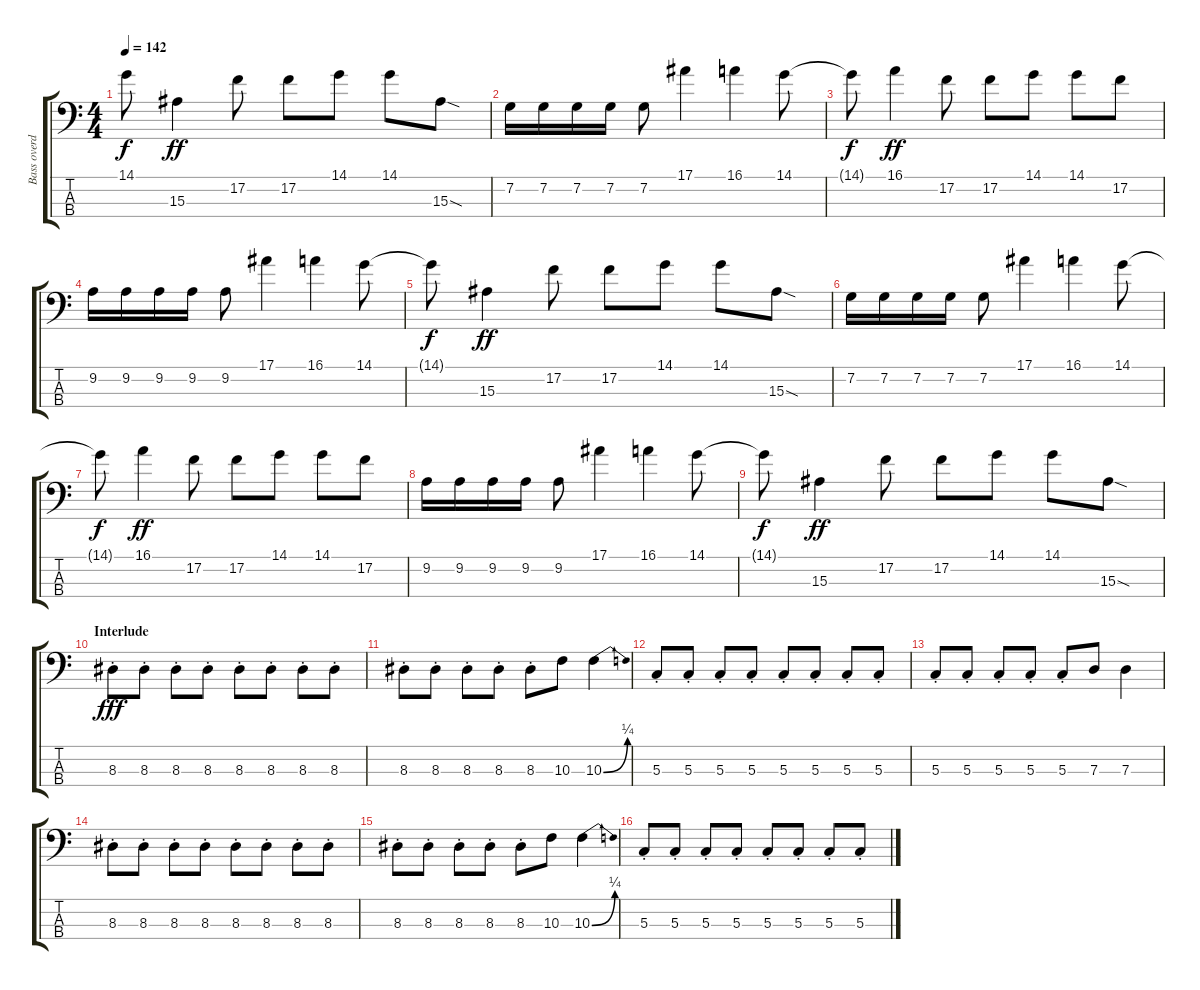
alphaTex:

\track ("Bass overdub" "Bass overd") {instrument distortionguitar}
\staff {score tabs}
\tuning (F2 C2 G1 D1) {hide}
\ts (4 4)
\tempo 142
\clef f4
\ks c
14.1{t}.8{dy f} 15.3.4{dy ff} 17.2.8 17.2.8 14.1.8 14.1.8 15.3{sod}.8 |
7.2.16 7.2.16 7.2.16 7.2.16 7.2.8 17.1.4 16.1.4 14.1.8 |
14.1{t}.8{dy f} 16.1.4{dy ff} 17.2.8 17.2.8 14.1.8 14.1.8 17.2.8 |
9.2.16 9.2.16 9.2.16 9.2.16 9.2.8 17.1.4 16.1.4 14.1.8 |
14.1{t}.8{dy f} 15.3.4{dy ff} 17.2.8 17.2.8 14.1.8 14.1.8 15.3{sod}.8 |
7.2.16 7.2.16 7.2.16 7.2.16 7.2.8 17.1.4 16.1.4 14.1.8 |
14.1{t}.8{dy f} 16.1.4{dy ff} 17.2.8 17.2.8 14.1.8 14.1.8 17.2.8 |
9.2.16 9.2.16 9.2.16 9.2.16 9.2.8 17.1.4 16.1.4 14.1.8 |
14.1{t}.8{dy f} 15.3.4{dy ff} 17.2.8 17.2.8 14.1.8 14.1.8 15.3{sod}.8 |
\section ("" "Interlude")
8.3{st}.8{dy fff} 8.3{st}.8 8.3{st}.8 8.3{st}.8 8.3{st}.8 8.3{st}.8 8.3{st}.8 8.3{st}.8 |
8.3{st}.8 8.3{st}.8 8.3{st}.8 8.3{st}.8 8.3{st}.8 10.3.8 10.3{be (bend 0 0 60 1)}.4 |
5.3{st}.8 5.3{st}.8 5.3{st}.8 5.3{st}.8 5.3{st}.8 5.3{st}.8 5.3{st}.8 5.3{st}.8 |
5.3{st}.8 5.3{st}.8 5.3{st}.8 5.3{st}.8 5.3{st}.8 7.3.8 7.3.4 |
8.3{st}.8 8.3{st}.8 8.3{st}.8 8.3{st}.8 8.3{st}.8 8.3{st}.8 8.3{st}.8 8.3{st}.8 |
8.3{st}.8 8.3{st}.8 8.3{st}.8 8.3{st}.8 8.3{st}.8 10.3.8 10.3{be (bend 0 0 60 1)}.4 |
5.3{st}.8 5.3{st}.8 5.3{st}.8 5.3{st}.8 5.3{st}.8 5.3{st}.8 5.3{st}.8 5.3{st}.8
